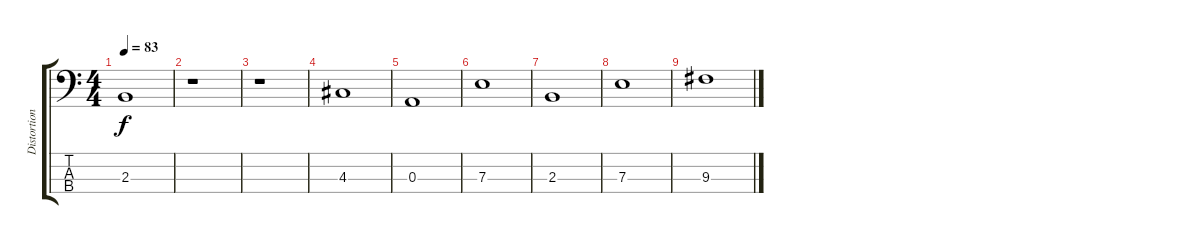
\track ("Distortion Guitar" "Distortion") {instrument distortionguitar}
\staff {score tabs}
\tuning (G2 D2 A1 E1) {hide}
\ts (4 4)
\tempo 83
\clef f4
\ks c
2.3.1{dy f} |
r.1 |
r.1 |
4.3.1 |
0.3.1 |
7.3.1 |
2.3.1 |
7.3.1 |
9.3.1
